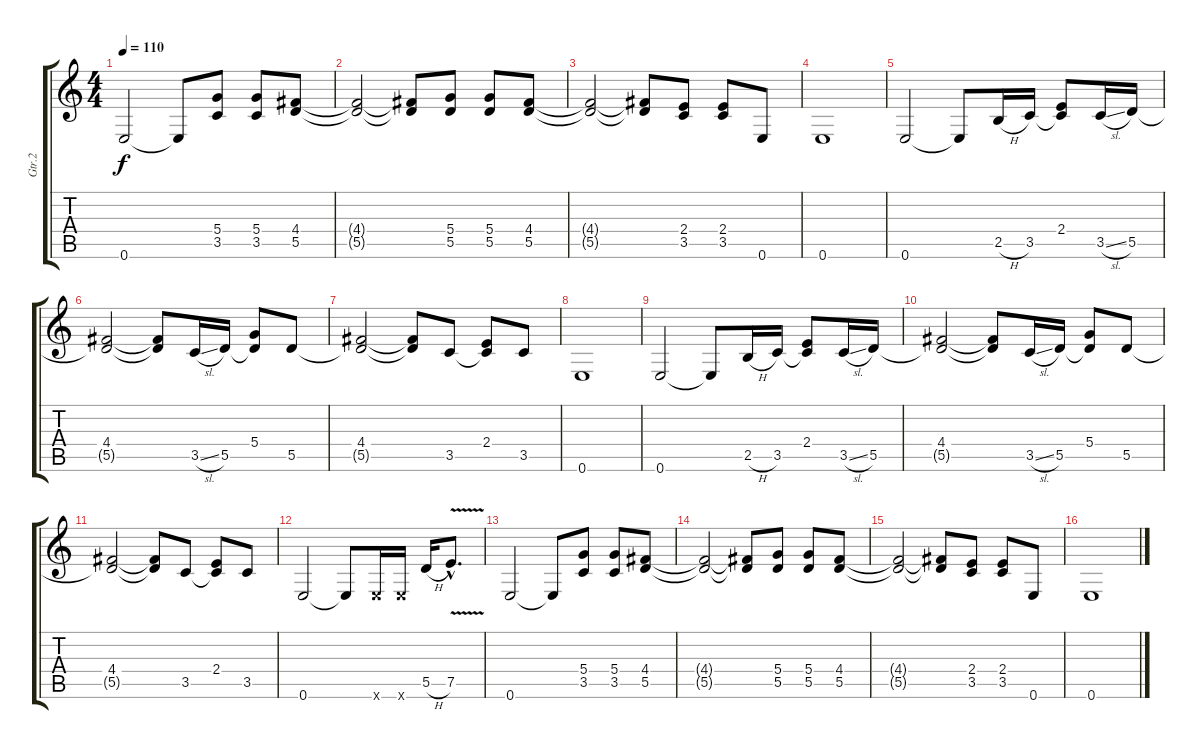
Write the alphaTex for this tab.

\track ("Gtr.2" "Gtr.2") {instrument overdrivenguitar}
\staff {score tabs}
\tuning (E4 B3 G3 D3 A2 E2) {hide}
\ts (4 4)
\tempo 110
\clef g2
\ks c
0.6.2{dy f} 0.6{t}.8 (5.4 3.5).8 (5.4 3.5).8 (4.4 5.5).8 |
(4.4{t} 5.5{t}).2 (4.4{t} 5.5{t}).8 (5.4 5.5).8 (5.4 5.5).8 (4.4 5.5).8 |
(4.4{t} 5.5{t}).2 (4.4{t} 5.5{t}).8 (2.4 3.5).8 (2.4 3.5).8 0.6.8 |
0.6.1 |
0.6.2 0.6{t}.8 2.5{h}.16 3.5.16 (2.4 3.5{t}).8 3.5{sl}.16 5.5.16 |
(4.4 5.5{t}).2 (4.4{t} 5.5{t}).8 3.5{sl}.16 5.5.16 (5.4 5.5{t}).8 5.5.8 |
(4.4 5.5{t}).2 (4.4{t} 5.5{t}).8 3.5.8 (2.4 3.5{t}).8 3.5.8 |
0.6.1 |
0.6.2 0.6{t}.8 2.5{h}.16 3.5.16 (2.4 3.5{t}).8 3.5{sl}.16 5.5.16 |
(4.4 5.5{t}).2 (4.4{t} 5.5{t}).8 3.5{sl}.16 5.5.16 (5.4 5.5{t}).8 5.5.8 |
(4.4 5.5{t}).2 (4.4{t} 5.5{t}).8 3.5.8 (2.4 3.5{t}).8 3.5.8 |
0.6.2 0.6{t}.8 0.6{x}.16 0.6{x}.16 5.5{h}.16 7.5{v hac}.8{d} |
0.6.2 0.6{t}.8 (5.4 3.5).8 (5.4 3.5).8 (4.4 5.5).8 |
(4.4{t} 5.5{t}).2 (4.4{t} 5.5{t}).8 (5.4 5.5).8 (5.4 5.5).8 (4.4 5.5).8 |
(4.4{t} 5.5{t}).2 (4.4{t} 5.5{t}).8 (2.4 3.5).8 (2.4 3.5).8 0.6.8 |
0.6.1
